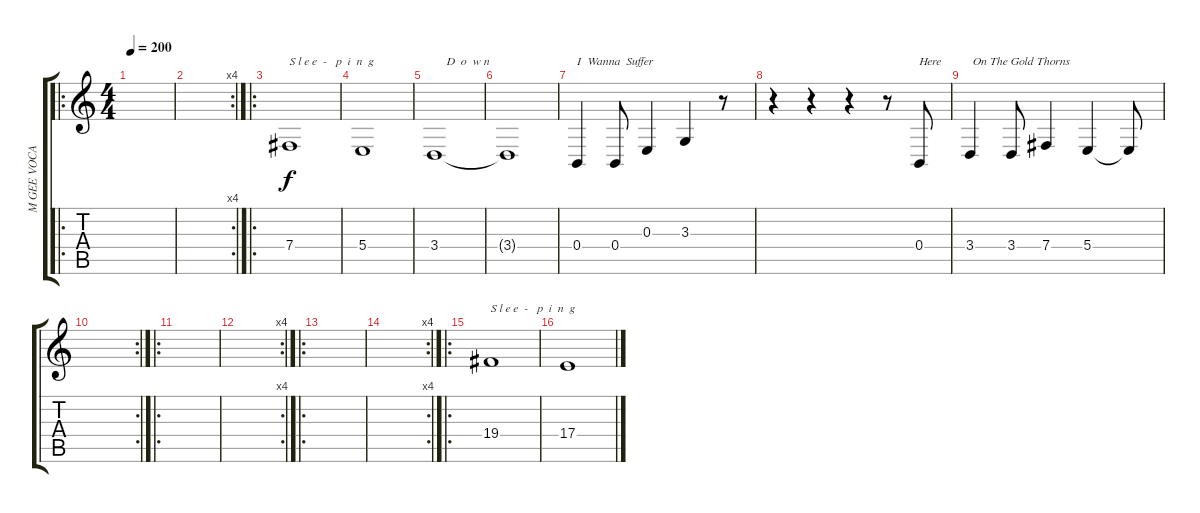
\track ("M GEE VOCAL" "M GEE VOCA") {instrument lead6voice}
\staff {score tabs}
\tuning (Db4 Ab3 E3 B2 Gb2 B1) {hide}
\ro
\ts (4 4)
\tempo 200
\clef g2
\ks c
|
\rc 4
|
\ro
7.4.1{txt "S l e e  -   p  i  n  g "} |
5.4.1 |
3.4.1{txt "    D  o  w n  "} |
3.4{t}.1 |
0.4.4{txt "I  Wanna  Suffer"} 0.4.8 0.3.4 3.3.4 r.8 |
r.4 r.4 r.4 r.8 0.4.8{txt "Here"} |
3.4.4{txt " On The Gold Thorns"} 3.4.8 7.4.4 5.4.4 5.4{t}.8 |
\rc 2
|
\ro
|
\rc 4
|
\ro
|
\rc 4
|
\ro
19.4.1{txt "S l e e  -   p  i  n  g "} |
17.4.1
